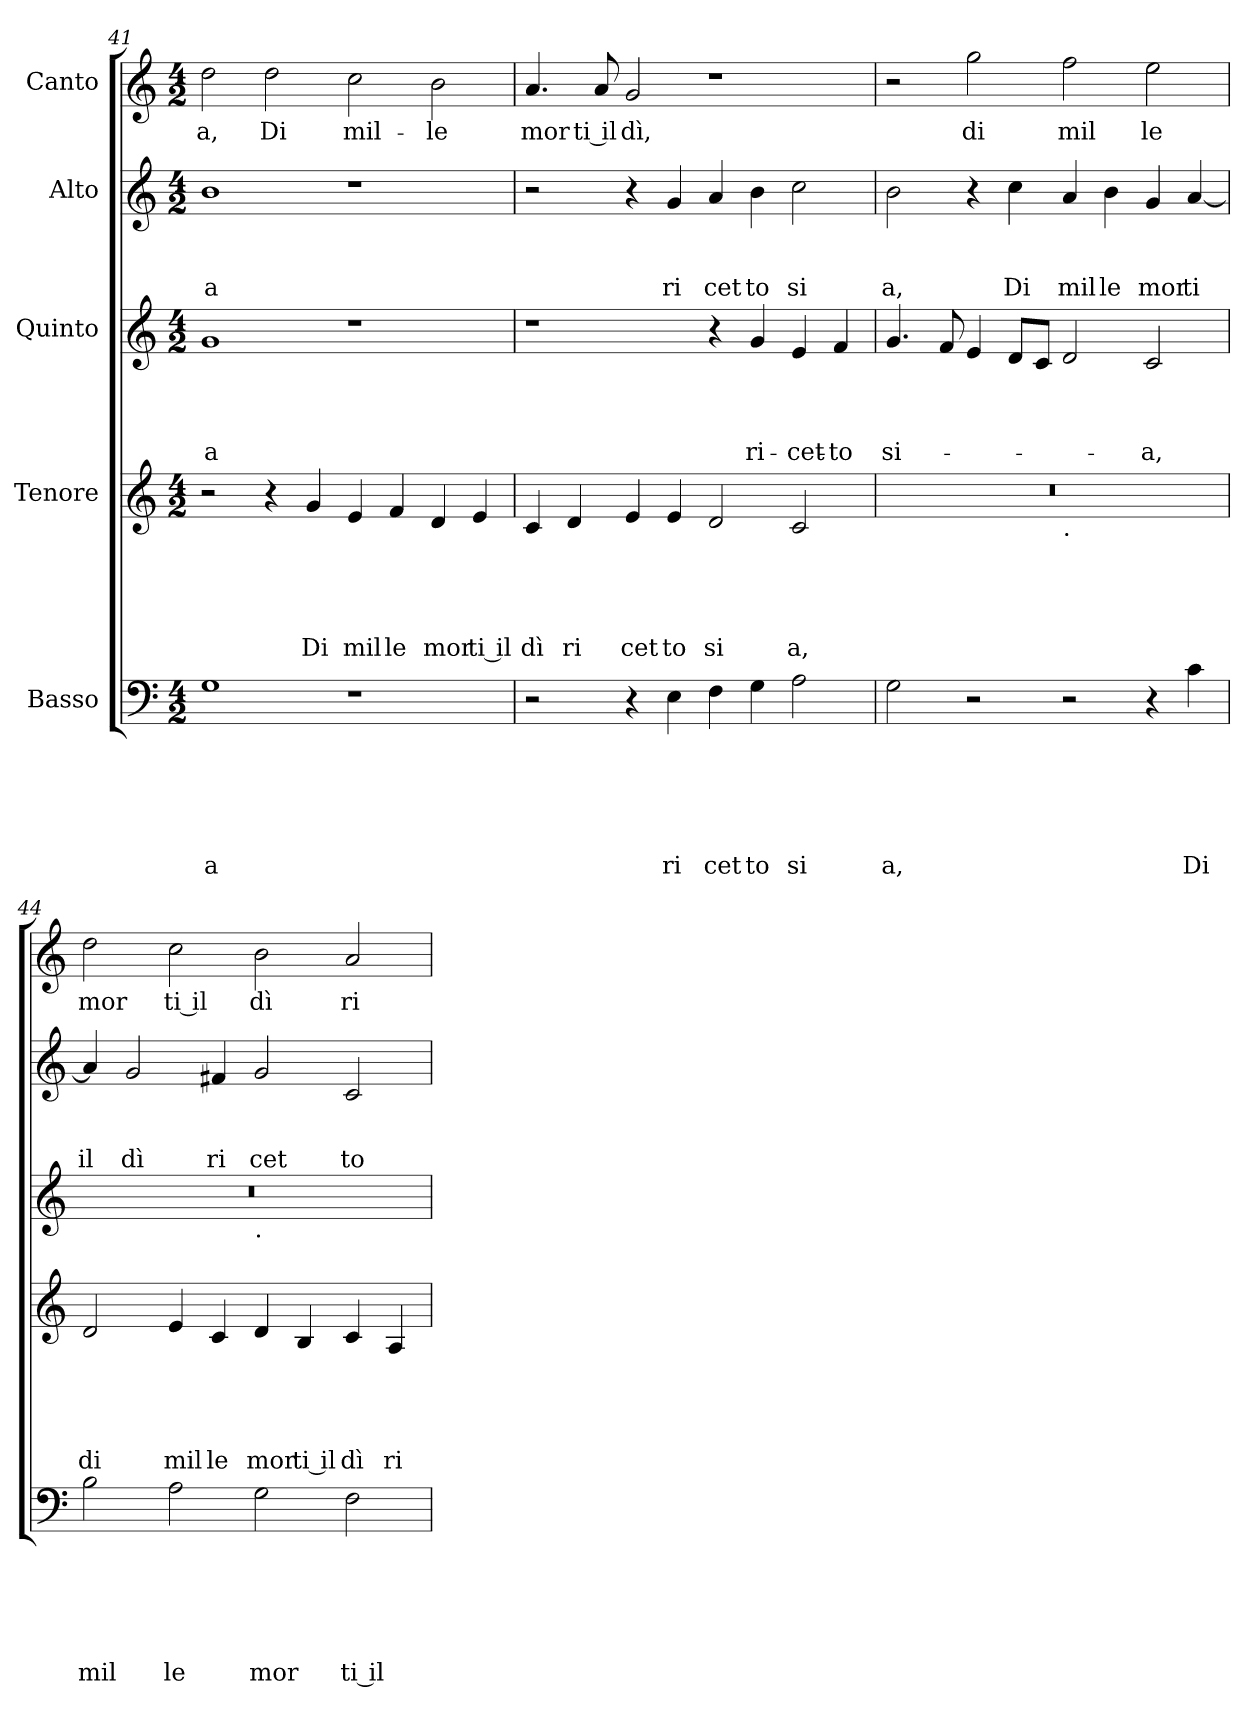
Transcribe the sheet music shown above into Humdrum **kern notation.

**kern	**text	**text	**text	**text	**text	**text	**kern	**text	**text	**text	**text	**text	**kern	**text	**text	**text	**text	**kern	**text	**text	**text	**kern	**text
*part5	*part5	*part5	*part5	*part5	*part5	*part5	*part4	*part4	*part4	*part4	*part4	*part4	*part3	*part3	*part3	*part3	*part3	*part2	*part2	*part2	*part2	*part1	*part1
*staff5	*staff5	*staff5	*staff5	*staff5	*staff5	*staff5	*staff4	*staff4	*staff4	*staff4	*staff4	*staff4	*staff3	*staff3	*staff3	*staff3	*staff3	*staff2	*staff2	*staff2	*staff2	*staff1	*staff1
*I"Basso	*	*	*	*	*	*	*I"Tenore	*	*	*	*	*	*I"Quinto	*	*	*	*	*I"Alto	*	*	*	*I"Canto	*
*clefF4	*	*	*	*	*	*	*clefG2	*	*	*	*	*	*clefG2	*	*	*	*	*clefG2	*	*	*	*clefG2	*
*k[]	*	*	*	*	*	*	*k[]	*	*	*	*	*	*k[]	*	*	*	*	*k[]	*	*	*	*k[]	*
*C:	*	*	*	*	*	*	*C:	*	*	*	*	*	*C:	*	*	*	*	*C:	*	*	*	*C:	*
*M4/2	*	*	*	*	*	*	*M4/2	*	*	*	*	*	*M4/2	*	*	*	*	*M4/2	*	*	*	*M4/2	*
=41	=41	=41	=41	=41	=41	=41	=41	=41	=41	=41	=41	=41	=41	=41	=41	=41	=41	=41	=41	=41	=41	=41	=41
!	!	!	!	!	!	!LO:LY:b	!	!	!	!	!	!	!	!	!	!	!LO:LY:b	!	!	!	!LO:LY:b	!	!LO:LY:b
1G	.	.	.	.	.	a	2r	.	.	.	.	.	1g	.	.	.	a	1b	.	.	-a	2dd\	-a,
!	!	!	!	!	!	!	!	!	!	!	!	!	!	!	!	!	!	!	!	!	!	!	!LO:LY:b
.	.	.	.	.	.	.	4r	.	.	.	.	.	.	.	.	.	.	.	.	.	.	2dd\	Di
!	!	!	!	!	!	!	!	!	!	!	!	!LO:LY:b	!	!	!	!	!	!	!	!	!	!	!
.	.	.	.	.	.	.	4g/	.	.	.	.	Di	.	.	.	.	.	.	.	.	.	.	.
!	!	!	!	!	!	!	!	!	!	!	!	!LO:LY:b	!	!	!	!	!	!	!	!	!	!	!LO:LY:b
1r	.	.	.	.	.	.	4e/	.	.	.	.	mil	1r	.	.	.	.	1r	.	.	.	2cc\	mil-
!	!	!	!	!	!	!	!	!	!	!	!	!LO:LY:b	!	!	!	!	!	!	!	!	!	!	!
.	.	.	.	.	.	.	4f/	.	.	.	.	le	.	.	.	.	.	.	.	.	.	.	.
!	!	!	!	!	!	!	!	!	!	!	!	!LO:LY:b	!	!	!	!	!	!	!	!	!	!	!LO:LY:b
.	.	.	.	.	.	.	4d/	.	.	.	.	mor	.	.	.	.	.	.	.	.	.	2b\	-le
!	!	!	!	!	!	!	!	!	!	!	!	!LO:LY:b:rj	!	!	!	!	!	!	!	!	!	!	!
.	.	.	.	.	.	.	4e/	.	.	.	.	ti il	.	.	.	.	.	.	.	.	.	.	.
!!LO:PB:g=z
=42	=42	=42	=42	=42	=42	=42	=42	=42	=42	=42	=42	=42	=42	=42	=42	=42	=42	=42	=42	=42	=42	=42	=42
!	!	!	!	!	!	!	!	!	!	!	!	!LO:LY:b	!	!	!	!	!	!	!	!	!	!	!LO:LY:b
2r	.	.	.	.	.	.	4c/	.	.	.	.	dì	1r	.	.	.	.	2r	.	.	.	4.a/	mor
!	!	!	!	!	!	!	!	!	!	!	!	!LO:LY:b	!	!	!	!	!	!	!	!	!	!	!
.	.	.	.	.	.	.	4d/	.	.	.	.	ri	.	.	.	.	.	.	.	.	.	.	.
!	!	!	!	!	!	!	!	!	!	!	!	!	!	!	!	!	!	!	!	!	!	!	!LO:LY:b:rj
.	.	.	.	.	.	.	.	.	.	.	.	.	.	.	.	.	.	.	.	.	.	8a/	ti il
!	!	!	!	!	!	!	!	!	!	!	!	!LO:LY:b	!	!	!	!	!	!	!	!	!	!	!LO:LY:b
4r	.	.	.	.	.	.	4e/	.	.	.	.	cet	.	.	.	.	.	4r	.	.	.	2g/	dì,
!	!	!	!	!	!	!LO:LY:b	!	!	!	!	!	!LO:LY:b	!	!	!	!	!	!	!	!	!LO:LY:b	!	!
4E\	.	.	.	.	.	ri	4e/	.	.	.	.	to	.	.	.	.	.	4g/	.	.	ri	.	.
!	!	!	!	!	!	!LO:LY:b	!	!	!	!	!	!LO:LY:b	!	!	!	!	!	!	!	!	!LO:LY:b	!	!
4F\	.	.	.	.	.	cet	2d/	.	.	.	.	si	4r	.	.	.	.	4a/	.	.	cet	1r	.
!	!	!	!	!	!	!LO:LY:b	!	!	!	!	!	!	!	!	!	!	!LO:LY:b	!	!	!	!LO:LY:b	!	!
4G\	.	.	.	.	.	to	.	.	.	.	.	.	4g/	.	.	.	ri-	4b\	.	.	to	.	.
!	!	!	!	!	!	!LO:LY:b	!	!	!	!	!	!LO:LY:b	!	!	!	!	!LO:LY:b	!	!	!	!LO:LY:b	!	!
2A\	.	.	.	.	.	si	2c/	.	.	.	.	a,	4e/	.	.	.	-cet-	2cc\	.	.	si	.	.
!	!	!	!	!	!	!	!	!	!	!	!	!	!	!	!	!	!LO:LY:b	!	!	!	!	!	!
.	.	.	.	.	.	.	.	.	.	.	.	.	4f/	.	.	.	-to	.	.	.	.	.	.
=43	=43	=43	=43	=43	=43	=43	=43	=43	=43	=43	=43	=43	=43	=43	=43	=43	=43	=43	=43	=43	=43	=43	=43
!	!	!	!	!	!	!LO:LY:b	!	!	!	!	!	!	!	!	!	!	!LO:LY:b	!	!	!	!LO:LY:b	!	!
*	*	*	*	*	*	*	*^	*	*	*	*	*	*	*	*	*	*	*	*	*	*	*	*
2G\	.	.	.	.	.	a,	0r	1ryy	.	.	.	.	.	4.g/	.	.	.	si-	2b\	.	.	a,	2r	.
.	.	.	.	.	.	.	.	.	.	.	.	.	.	8f/	.	.	.	.	.	.	.	.	.	.
!	!	!	!	!	!	!	!	!	!	!	!	!	!	!	!	!	!	!	!	!	!	!	!	!LO:LY:b
2r	.	.	.	.	.	.	.	.	.	.	.	.	.	4e/	.	.	.	.	4r	.	.	.	2gg\	di
!	!	!	!	!	!	!	!	!	!	!	!	!	!	!	!	!	!	!	!	!	!	!LO:LY:b	!	!
.	.	.	.	.	.	.	.	.	.	.	.	.	.	8d/L	.	.	.	.	4cc\	.	.	Di	.	.
.	.	.	.	.	.	.	.	.	.	.	.	.	.	8c/J	.	.	.	.	.	.	.	.	.	.
!	!	!	!	!	!	!	!	!LO:TX:b:t=.	!	!	!	!	!	!	!	!	!	!	!	!	!	!	!	!
!	!	!	!	!	!	!	!	!	!	!	!	!	!	!	!	!	!	!	!	!	!	!LO:LY:b	!	!LO:LY:b
2r	.	.	.	.	.	.	.	1ryy	.	.	.	.	.	2d/	.	.	.	.	4a/	.	.	mil	2ff\	mil
!	!	!	!	!	!	!	!	!	!	!	!	!	!	!	!	!	!	!	!	!	!	!LO:LY:b	!	!
.	.	.	.	.	.	.	.	.	.	.	.	.	.	.	.	.	.	.	4b\	.	.	le	.	.
!	!	!	!	!	!	!	!	!	!	!	!	!	!	!	!	!	!	!LO:LY:b	!	!	!	!LO:LY:b	!	!LO:LY:b
4r	.	.	.	.	.	.	.	.	.	.	.	.	.	2c/	.	.	.	-a,	4g/	.	.	mor	2ee\	le
!	!	!	!	!	!	!LO:LY:b	!	!	!	!	!	!	!	!	!	!	!	!	!	!	!	!LO:LY:b	!	!
4c\	.	.	.	.	.	Di	.	.	.	.	.	.	.	.	.	.	.	.	[<4a/	.	.	ti	.	.
=44	=44	=44	=44	=44	=44	=44	=44	=44	=44	=44	=44	=44	=44	=44	=44	=44	=44	=44	=44	=44	=44	=44	=44	=44
!	!	!	!	!	!	!LO:LY:b	!	!	!	!	!	!	!LO:LY:b	!	!	!	!	!	!	!	!	!LO:LY:b:rj	!	!LO:LY:b
*	*	*	*	*	*	*	*v	*v	*	*	*	*	*	*^	*	*	*	*	*	*	*	*	*	*
2B\	.	.	.	.	.	mil	2d/	.	.	.	.	di	0r	1ryy	.	.	.	.	4a/]	.	.	il	2dd\	mor
!	!	!	!	!	!	!	!	!	!	!	!	!	!	!	!	!	!	!	!	!	!	!LO:LY:b	!	!
.	.	.	.	.	.	.	.	.	.	.	.	.	.	.	.	.	.	.	2g/	.	.	dì	.	.
!	!	!	!	!	!	!LO:LY:b	!	!	!	!	!	!LO:LY:b	!	!	!	!	!	!	!	!	!	!	!	!LO:LY:b:rj
2A\	.	.	.	.	.	le	4e/	.	.	.	.	mil	.	.	.	.	.	.	.	.	.	.	2cc\	ti il
!	!	!	!	!	!	!	!	!	!	!	!	!LO:LY:b	!	!	!	!	!	!	!	!	!	!LO:LY:b	!	!
.	.	.	.	.	.	.	4c/	.	.	.	.	le	.	.	.	.	.	.	4f#X/	.	.	ri	.	.
!	!	!	!	!	!	!	!	!	!	!	!	!	!	!LO:TX:b:t=.	!	!	!	!	!	!	!	!	!	!
!	!	!	!	!	!	!LO:LY:b	!	!	!	!	!	!LO:LY:b	!	!	!	!	!	!	!	!	!	!LO:LY:b	!	!LO:LY:b
2G\	.	.	.	.	.	mor	4d/	.	.	.	.	mor	.	1ryy	.	.	.	.	2g/	.	.	cet	2b\	dì
!	!	!	!	!	!	!	!	!	!	!	!	!LO:LY:b:rj	!	!	!	!	!	!	!	!	!	!	!	!
.	.	.	.	.	.	.	4B/	.	.	.	.	ti il	.	.	.	.	.	.	.	.	.	.	.	.
!	!	!	!	!	!	!LO:LY:b:rj	!	!	!	!	!	!LO:LY:b	!	!	!	!	!	!	!	!	!	!LO:LY:b	!	!LO:LY:b
2F\	.	.	.	.	.	ti il	4c/	.	.	.	.	dì	.	.	.	.	.	.	2c/	.	.	to	2a/	ri
!	!	!	!	!	!	!	!	!	!	!	!	!LO:LY:b	!	!	!	!	!	!	!	!	!	!	!	!
.	.	.	.	.	.	.	4A/	.	.	.	.	ri	.	.	.	.	.	.	.	.	.	.	.	.
*	*	*	*	*	*	*	*	*	*	*	*	*	*v	*v	*	*	*	*	*	*	*	*	*	*
=	=	=	=	=	=	=	=	=	=	=	=	=	=	=	=	=	=	=	=	=	=	=	=
*-	*-	*-	*-	*-	*-	*-	*-	*-	*-	*-	*-	*-	*-	*-	*-	*-	*-	*-	*-	*-	*-	*-	*-
